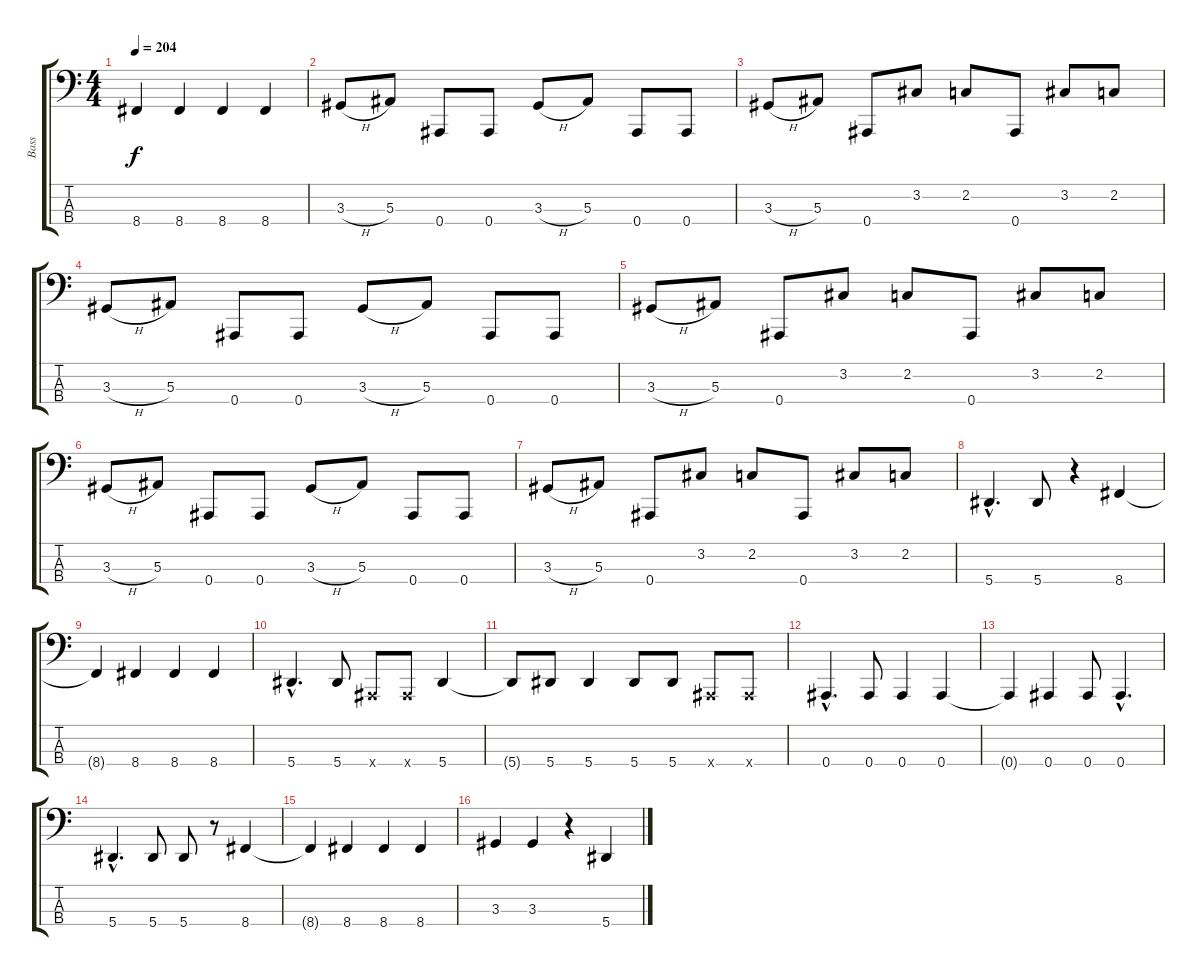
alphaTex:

\track ("Bass" "Bass") {instrument electricbassfinger}
\staff {score tabs}
\tuning (Eb2 Bb1 F1 Bb0) {hide}
\ts (4 4)
\tempo 204
\clef f4
\ks c
8.4{t}.4{dy f} 8.4.4 8.4.4 8.4.4 |
3.3{h}.8 5.3.8 0.4.8 0.4.8 3.3{h}.8 5.3.8 0.4.8 0.4.8 |
3.3{h}.8 5.3.8 0.4.8 3.2.8 2.2.8 0.4.8 3.2.8 2.2.8 |
3.3{h}.8 5.3.8 0.4.8 0.4.8 3.3{h}.8 5.3.8 0.4.8 0.4.8 |
3.3{h}.8 5.3.8 0.4.8 3.2.8 2.2.8 0.4.8 3.2.8 2.2.8 |
3.3{h}.8 5.3.8 0.4.8 0.4.8 3.3{h}.8 5.3.8 0.4.8 0.4.8 |
3.3{h}.8 5.3.8 0.4.8 3.2.8 2.2.8 0.4.8 3.2.8 2.2.8 |
5.4{hac}.4{d} 5.4.8 r.4 8.4.4 |
8.4{t}.4 8.4.4 8.4.4 8.4.4 |
5.4{hac}.4{d} 5.4.8 0.4{x}.8 0.4{x}.8 5.4.4 |
5.4{t}.8 5.4.8 5.4.4 5.4.8 5.4.8 0.4{x}.8 0.4{x}.8 |
0.4{hac}.4{d} 0.4.8 0.4.4 0.4.4 |
0.4{t}.4 0.4.4 0.4.8 0.4{hac}.4{d} |
5.4{hac}.4{d} 5.4.8 5.4.8 r.8 8.4.4 |
8.4{t}.4 8.4.4 8.4.4 8.4.4 |
3.3.4 3.3.4 r.4 5.4.4
